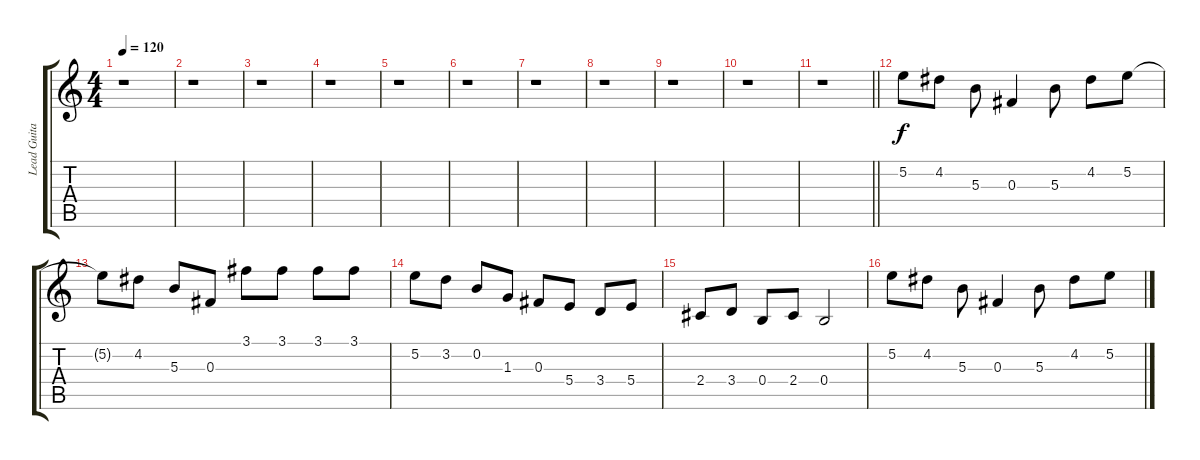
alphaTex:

\track ("Lead Guitar 2" "Lead Guita") {instrument distortionguitar}
\staff {score tabs}
\tuning (Eb4 B3 Gb3 B2 Gb2 B1) {hide}
\ts (4 4)
\tempo 120
\clef g2
\ks c
r.1{dy f} |
r.1 |
r.1 |
r.1 |
r.1 |
r.1 |
r.1 |
r.1 |
r.1 |
r.1 |
\barLineRight lightlight
r.1 |
5.2.8 4.2.8 5.3.8 0.3.4 5.3.8 4.2.8 5.2.8 |
5.2{t}.8 4.2.8 5.3.8 0.3.8 3.1.8 3.1.8 3.1.8 3.1.8 |
5.2.8{volume 12} 3.2.8 0.2.8 1.3.8 0.3.8 5.4.8 3.4.8 5.4.8 |
2.4.8 3.4.8 0.4.8 2.4.8 0.4.2 |
5.2.8 4.2.8 5.3.8 0.3.4 5.3.8 4.2.8 5.2.8
